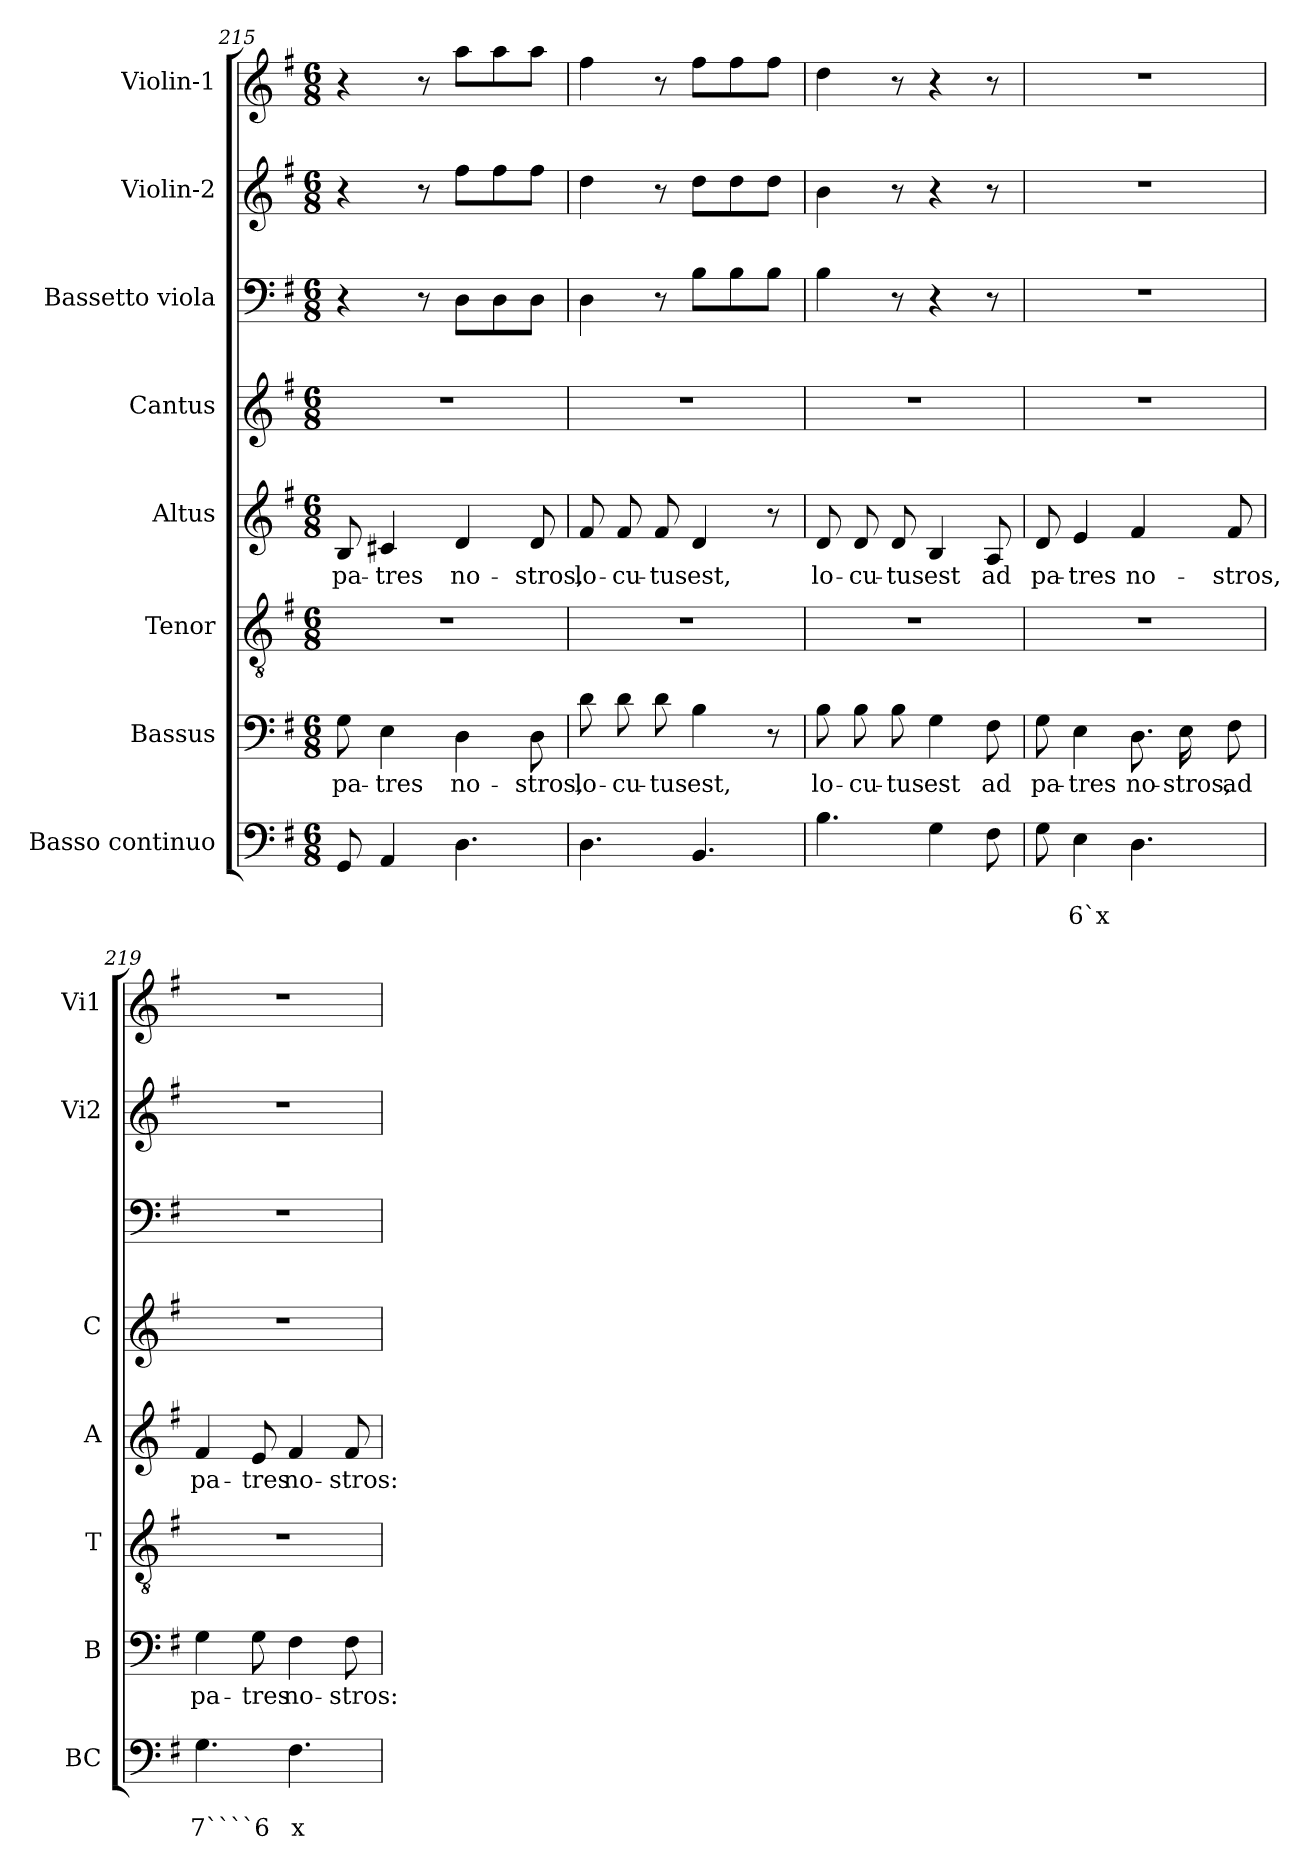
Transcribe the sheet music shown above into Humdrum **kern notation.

**kern	**text	**text	**kern	**text	**kern	**kern	**text	**kern	**kern	**kern	**kern
*part8	*part8	*part8	*part7	*part7	*part6	*part5	*part5	*part4	*part3	*part2	*part1
*staff8	*staff8	*staff8	*staff7	*staff7	*staff6	*staff5	*staff5	*staff4	*staff3	*staff2	*staff1
*I"Basso continuo	*	*	*I"Bassus	*	*I"Tenor	*I"Altus	*	*I"Cantus	*I"Bassetto viola	*I"Violin-2	*I"Violin-1
*I'BC	*	*	*I'B	*	*I'T	*I'A	*	*I'C	*	*I'Vi2	*I'Vi1
*clefF4	*	*	*clefF4	*	*clefGv2	*clefG2	*	*clefG2	*clefF4	*clefG2	*clefG2
*k[f#]	*	*	*k[f#]	*	*k[f#]	*k[f#]	*	*k[f#]	*k[f#]	*k[f#]	*k[f#]
*G:	*	*	*G:	*	*G:	*G:	*	*G:	*G:	*G:	*G:
*M6/8	*	*	*M6/8	*	*M6/8	*M6/8	*	*M6/8	*M6/8	*M6/8	*M6/8
=215	=215	=215	=215	=215	=215	=215	=215	=215	=215	=215	=215
!	!	!	!	!LO:LY:b	!	!	!LO:LY:b	!	!	!	!
8GG/	.	.	8G\	pa-	2.r	8B/	pa-	2.r	4r	4r	4r
!	!	!	!	!LO:LY:b	!	!	!LO:LY:b	!	!	!	!
4AA/	.	.	4E\	-tres	.	4c#X/	-tres	.	.	.	.
.	.	.	.	.	.	.	.	.	8r	8r	8r
!	!	!	!	!LO:LY:b	!	!	!LO:LY:b	!	!	!	!
4.D\	.	.	4D\	no-	.	4d/	no-	.	8D\L	8ff#\L	8aa\L
.	.	.	.	.	.	.	.	.	8D\	8ff#\	8aa\
!	!	!	!	!LO:LY:b	!	!	!LO:LY:b	!	!	!	!
.	.	.	8D\	-stros,	.	8d/	-stros,	.	8D\J	8ff#\J	8aa\J
=216	=216	=216	=216	=216	=216	=216	=216	=216	=216	=216	=216
!	!	!	!	!LO:LY:b	!	!	!LO:LY:b	!	!	!	!
4.D\	.	.	8d\	lo-	2.r	8f#/	lo-	2.r	4D\	4dd\	4ff#\
!	!	!	!	!LO:LY:b	!	!	!LO:LY:b	!	!	!	!
.	.	.	8d\	-cu-	.	8f#/	-cu-	.	.	.	.
!	!	!	!	!LO:LY:b	!	!	!LO:LY:b	!	!	!	!
.	.	.	8d\	-tus	.	8f#/	-tus	.	8r	8r	8r
!	!	!	!	!LO:LY:b	!	!	!LO:LY:b	!	!	!	!
4.BB/	.	.	4B\	est,	.	4d/	est,	.	8B\L	8dd\L	8ff#\L
.	.	.	.	.	.	.	.	.	8B\	8dd\	8ff#\
.	.	.	8r	.	.	8r	.	.	8B\J	8dd\J	8ff#\J
=217	=217	=217	=217	=217	=217	=217	=217	=217	=217	=217	=217
!	!	!	!	!LO:LY:b	!	!	!LO:LY:b	!	!	!	!
4.B\	.	.	8B\	lo-	2.r	8d/	lo-	2.r	4B\	4b\	4dd\
!	!	!	!	!LO:LY:b	!	!	!LO:LY:b	!	!	!	!
.	.	.	8B\	-cu-	.	8d/	-cu-	.	.	.	.
!	!	!	!	!LO:LY:b	!	!	!LO:LY:b	!	!	!	!
.	.	.	8B\	-tus	.	8d/	-tus	.	8r	8r	8r
!	!	!	!	!LO:LY:b	!	!	!LO:LY:b	!	!	!	!
4G\	.	.	4G\	est	.	4B/	est	.	4r	4r	4r
!	!	!	!	!LO:LY:b	!	!	!LO:LY:b	!	!	!	!
8F#\	.	.	8F#\	ad	.	8A/	ad	.	8r	8r	8r
!!LO:LB:g=z
=218	=218	=218	=218	=218	=218	=218	=218	=218	=218	=218	=218
!	!	!	!	!LO:LY:b	!	!	!LO:LY:b	!	!	!	!
8G\	.	.	8G\	pa-	2.r	8d/	pa-	2.r	2.r	2.r	2.r
!	!	!LO:LY:b	!	!LO:LY:b	!	!	!LO:LY:b	!	!	!	!
4E\	.	6`x	4E\	-tres	.	4e/	-tres	.	.	.	.
!	!	!	!	!LO:LY:b	!	!	!LO:LY:b	!	!	!	!
4.D\	.	.	8.D\	no-	.	4f#/	no-	.	.	.	.
!	!	!	!	!LO:LY:b	!	!	!	!	!	!	!
.	.	.	16E\	-stros,	.	.	.	.	.	.	.
!	!	!	!	!LO:LY:b	!	!	!LO:LY:b	!	!	!	!
.	.	.	8F#\	ad	.	8f#/	-stros,	.	.	.	.
=219	=219	=219	=219	=219	=219	=219	=219	=219	=219	=219	=219
!	!	!LO:LY:b	!	!LO:LY:b	!	!	!LO:LY:b	!	!	!	!
4.G\	.	7````6	4G\	pa-	2.r	4f#/	pa-	2.r	2.r	2.r	2.r
!	!	!	!	!LO:LY:b	!	!	!LO:LY:b	!	!	!	!
.	.	.	8G\	-tres	.	8e/	-tres	.	.	.	.
!	!	!LO:LY:b	!	!LO:LY:b	!	!	!LO:LY:b	!	!	!	!
4.F#\	.	x	4F#\	no-	.	4f#/	no-	.	.	.	.
!	!	!	!	!LO:LY:b	!	!	!LO:LY:b	!	!	!	!
.	.	.	8F#\	-stros:	.	8f#/	-stros:	.	.	.	.
=	=	=	=	=	=	=	=	=	=	=	=
*-	*-	*-	*-	*-	*-	*-	*-	*-	*-	*-	*-
